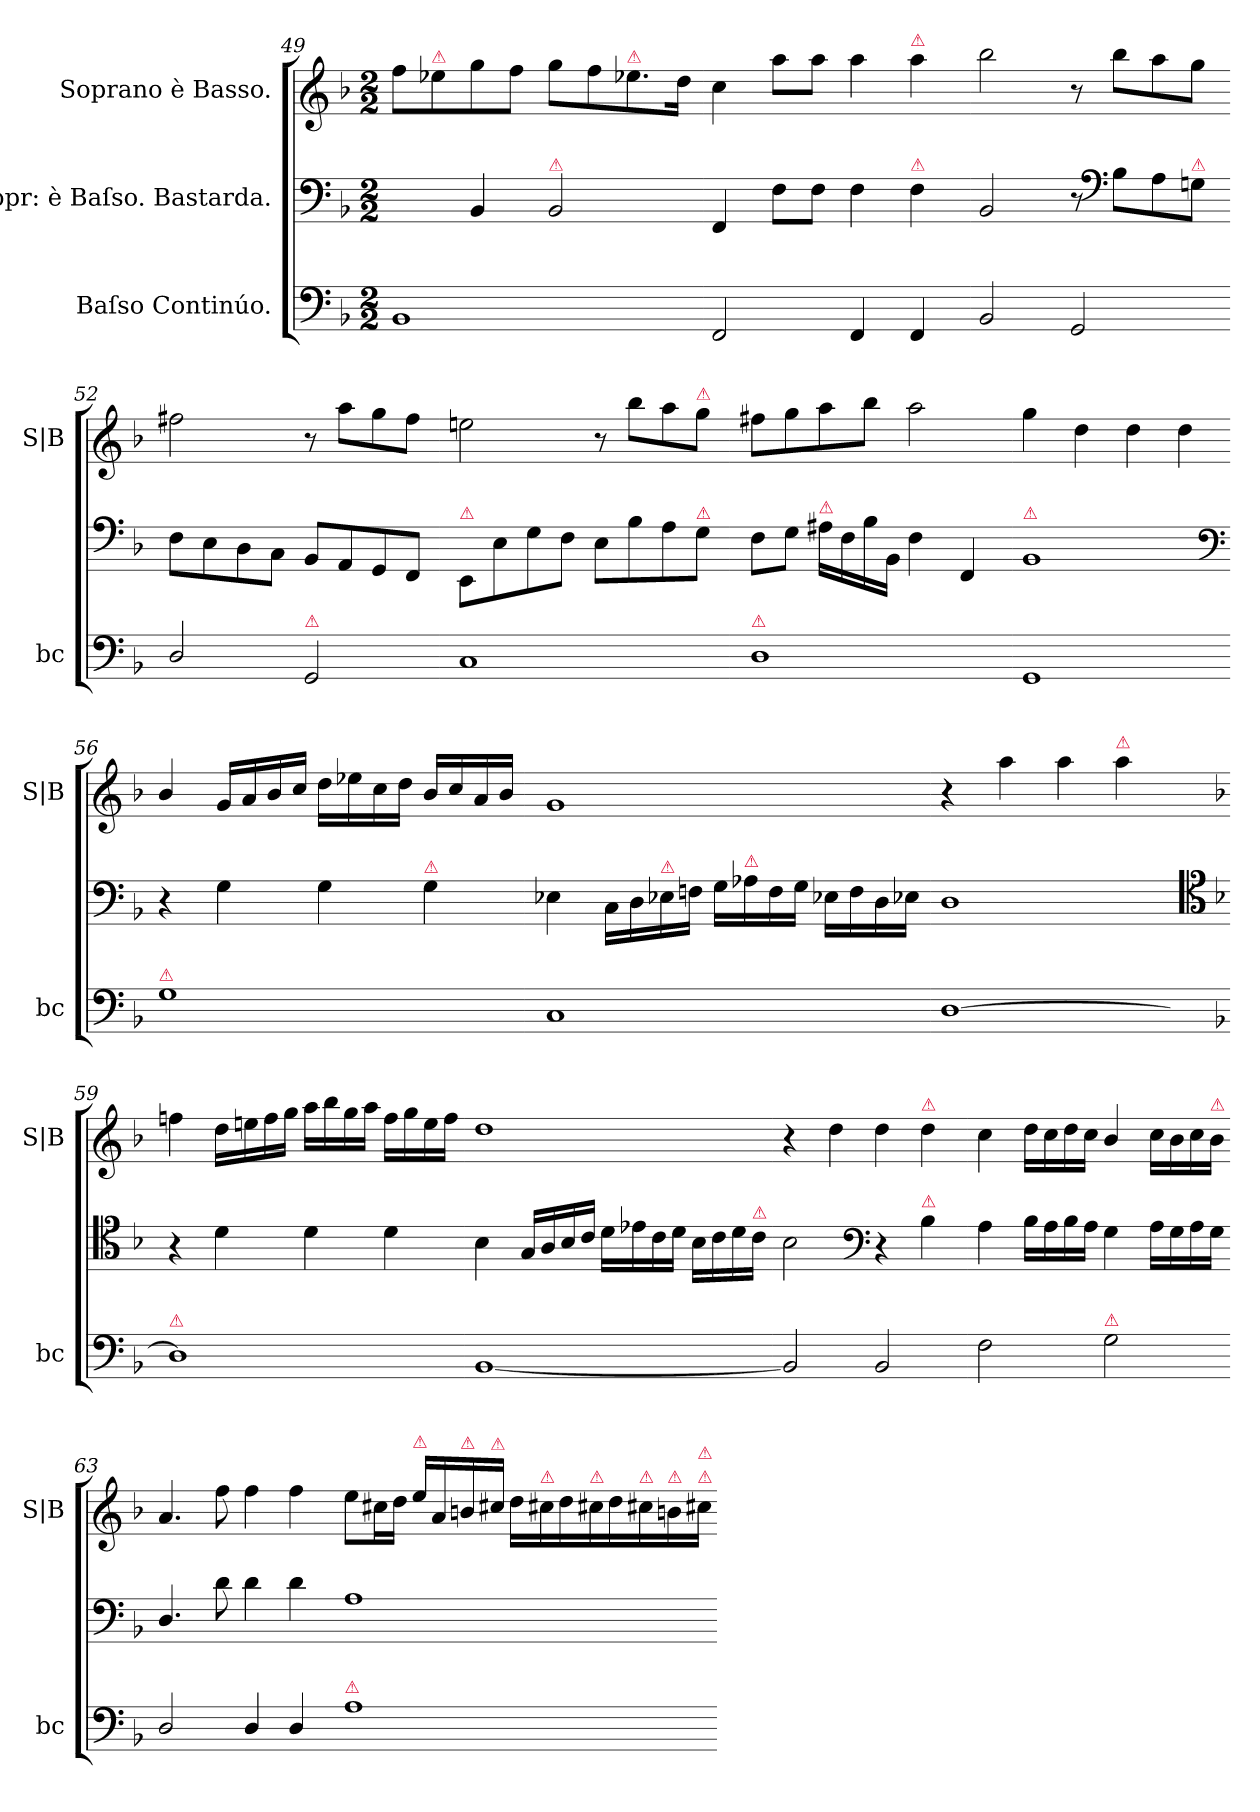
**kern	**kern	**kern
*part3	*part2	*part1
*staff3	*staff2	*staff1
*I"Baſso Continúo.	*I"Sopr: è Baſso. Bastarda.	*I"Soprano è Basso.
*I'bc	*	*I'S|B
*clefF4	*clefF4	*clefG2
*k[b-]	*k[b-]	*k[b-]
*M2/2	*M2/2	*M2/2
=49	=49	=49
1BB-	4ryy	8ff\L
!	!	!LO:TX:a:color=crimson:t=⚠
.	.	8ee-X\
.	4BB-/	8gg\
.	.	8ff\J
!	!LO:TX:a:color=crimson:t=⚠	!
.	2BB-/	8gg\L
.	.	8ff\
!	!	!LO:TX:a:color=crimson:t=⚠
.	.	8.ee-X\
.	.	16dd\Jk
=50-	=50-	=50-
2FF/	4FF/	4cc\
.	8F\L	8aa\L
.	8F\J	8aa\J
4FF/	4F\	4aa\
!	!	!LO:TX:a:color=crimson:t=⚠
!	!LO:TX:a:color=crimson:t=⚠	!
4FF/	4F\	4aa\
=51-	=51-	=51-
2BB-/	2BB-/	2bb-\
2GG/	8r	8r
*	*clefF5	*
.	8G\L	8bb-\L
.	8F\	8aa\
!	!LO:TX:a:color=crimson:t=⚠	!
.	8En\J	8gg\J
=52-	=52-	=52-
2D/	8D\L	2ff#X\
.	8C\	.
.	8BB-\	.
.	8AA\J	.
!LO:TX:a:color=crimson:t=⚠	!	!
2GG/	8GG/L	8r
.	8FF/	8aa\L
.	8EE/	8gg\
.	8DD/J	8ff#\J
=53-	=53-	=53-
!	!LO:TX:a:color=crimson:t=⚠	!
1C	8CC/L	2een\
.	8C\	.
.	8E\	.
.	8D\J	.
.	8C\L	8r
.	8G\	8bb-\L
.	8F\	8aa\
!	!	!LO:TX:a:color=crimson:t=⚠
!	!LO:TX:a:color=crimson:t=⚠	!
.	8E\J	8gg\J
=54-	=54-	=54-
!LO:TX:a:color=crimson:t=⚠	!	!
1D	8D\L	8ff#X\L
.	8E\J	8gg\
!	!LO:TX:a:color=crimson:t=⚠	!
.	16F#X\LL	8aa\
.	16D\	.
.	16G\	8bb-\J
.	16GG/JJ	.
.	4D\	2aa\
.	4DD/	.
=55-	=55-	=55-
!	!LO:TX:a:color=crimson:t=⚠	!
1GG	1GG	4gg\
.	.	4dd\
.	.	4dd\
.	.	4dd\
*	*clefF4	*
=56-	=56-	=56-
!LO:TX:a:color=crimson:t=⚠	!	!
1G	4r	4b-/
.	4G\	16g/LL
.	.	16a/
.	.	16b-/
.	.	16cc/JJ
.	4G\	16dd\LL
.	.	16ee-X\
.	.	16cc\
.	.	16dd\JJ
!	!LO:TX:a:color=crimson:t=⚠	!
.	4G\	16b-/LL
.	.	16cc/
.	.	16a/
.	.	16b-/JJ
=57-	=57-	=57-
1C	4E-X\	1g
.	16C\LL	.
.	16D\	.
!	!LO:TX:a:color=crimson:t=⚠	!
.	16E-X\	.
.	16Fn\JJ	.
.	16G\LL	.
!	!LO:TX:a:color=crimson:t=⚠	!
.	16A-X\	.
.	16F\	.
.	16G\JJ	.
.	16E-X\LL	.
.	16F\	.
.	16D\	.
.	16E-X\JJ	.
=58-	=58-	=58-
[1D	1D	4r
.	.	4aa\
.	.	4aa\
!	!	!LO:TX:a:color=crimson:t=⚠
.	.	4aa\
=59-	=59-	=59-
*	*clefC4	*
*	*k[b-]	*
!LO:TX:a:color=crimson:t=⚠	!	!
1D]	4r	4ffn\
.	4d\	16dd\LL
.	.	16een\
.	.	16ff\
.	.	16gg\JJ
.	4d\	16aa\LL
.	.	16bb-\
.	.	16gg\
.	.	16aa\JJ
.	4d\	16ff\LL
.	.	16gg\
.	.	16ee\
.	.	16ff\JJ
=60-	=60-	=60-
[1BB-	4B-\	1dd
.	16G/LL	.
.	16A/	.
.	16B-/	.
.	16c/JJ	.
.	16d\LL	.
.	16e-X\	.
.	16c\	.
.	16d\JJ	.
.	16B-\LL	.
.	16c\	.
.	16d\	.
!	!LO:TX:a:color=crimson:t=⚠	!
.	16c\JJ	.
=61-	=61-	=61-
2BB-]	2B-\	4r
.	.	4dd\
*	*clefF4	*
2BB-/	4r	4dd\
!	!	!LO:TX:a:color=crimson:t=⚠
!	!LO:TX:a:color=crimson:t=⚠	!
.	4B-\	4dd\
=62-	=62-	=62-
2F\	4A\	4cc\
.	16B-\LL	16dd\LL
.	16A\	16cc\
.	16B-\	16dd\
.	16A\JJ	16cc\JJ
!LO:TX:a:color=crimson:t=⚠	!	!
2G\	4G\	4b-/
.	16A\LL	16cc\LL
.	16G\	16b-\
.	16A\	16cc\
!	!	!LO:TX:a:color=crimson:t=⚠
.	16G\JJ	16b-\JJ
=63-	=63-	=63-
2D/	4.D/	4.a/
.	8d\	8ff\
4D/	4d\	4ff\
4D/	4d\	4ff\
=64-	=64-	=64-
!LO:TX:a:color=crimson:t=⚠	!	!
1A	1A	8ee\L
.	.	16cc#X\L
.	.	16dd\JJ
!	!	!LO:TX:a:color=crimson:t=⚠
.	.	16ee\LL
.	.	16a/
!	!	!LO:TX:a:color=crimson:t=⚠
.	.	16bn/
!	!	!LO:TX:a:color=crimson:t=⚠
.	.	16cc#X/JJ
.	.	16dd\LL
!	!	!LO:TX:a:color=crimson:t=⚠
.	.	16cc#X\
.	.	16dd\
!	!	!LO:TX:a:color=crimson:t=⚠
.	.	16cc#X\
.	.	16dd\
!	!	!LO:TX:a:color=crimson:t=⚠
.	.	16cc#X\
!	!	!LO:TX:a:color=crimson:t=⚠
.	.	16bn\
!	!	!LO:TX:a:color=crimson:t=⚠
!	!	!LO:TX:a:color=crimson:t=⚠
.	.	16cc#X\JJ
=-	=-	=-
*-	*-	*-
